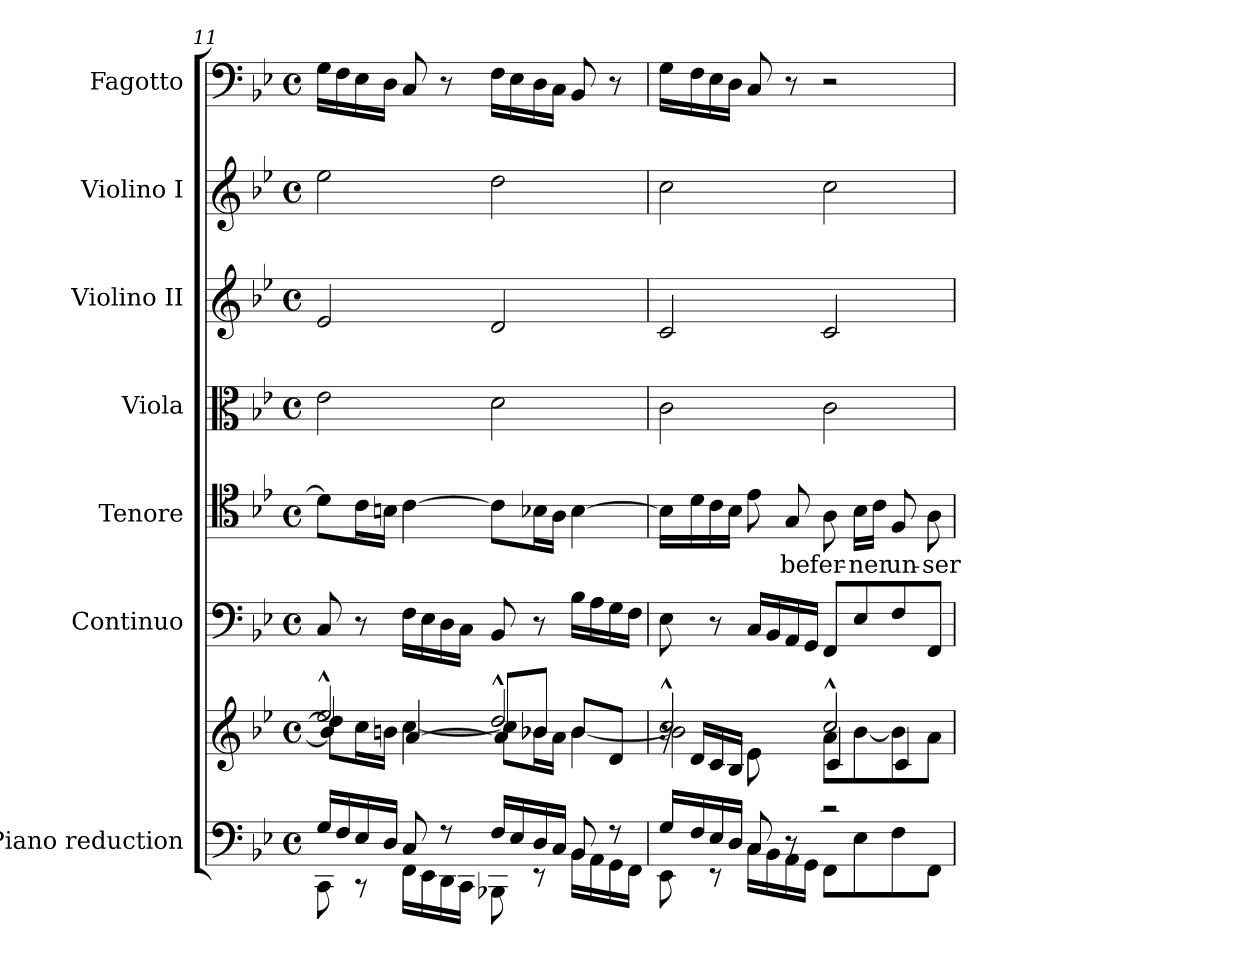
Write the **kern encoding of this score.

**kern	**kern	**kern	**kern	**text	**kern	**kern	**kern	**kern
*part7	*part7	*part6	*part5	*part5	*part4	*part3	*part2	*part1
*staff8	*staff7	*staff6	*staff5	*staff5	*staff4	*staff3	*staff2	*staff1
*I"Piano reduction	*	*I"Continuo	*I"Tenore	*	*I"Viola	*I"Violino II	*I"Violino I	*I"Fagotto
*I'Pno	*	*	*	*	*I'Vla	*I'Vln	*I'Vln	*
*clefF4	*clefG2	*clefF4	*clefC4	*	*clefC3	*clefG2	*clefG2	*clefF4
*k[b-e-]	*k[b-e-]	*k[b-e-]	*k[b-e-]	*	*k[b-e-]	*k[b-e-]	*k[b-e-]	*k[b-e-]
*M4/4	*M4/4	*M4/4	*M4/4	*	*M4/4	*M4/4	*M4/4	*M4/4
*met(c)	*met(c)	*met(c)	*met(c)	*	*met(c)	*met(c)	*met(c)	*met(c)
=11	=11	=11	=11	=11	=11	=11	=11	=11
*^	*^	*	*	*	*	*	*	*
*	*	*	*^	*	*	*	*	*	*	*
16G/LL	8CC\	2ee-^^/	8dd\L]	4b-/]	8C/	8d\L]	.	2e-\	2e-/	2ee-\	16G\LL
16F/	.	.	.	.	.	.	.	.	.	.	16F\
16E-/	8r	.	16cc\L	.	8r	16c\L	.	.	.	.	16E-\
16D/JJ	.	.	16bn\JJ	.	.	16Bn\JJ	.	.	.	.	16D\JJ
8C/	16FF\LL	.	[4cc\	[<4a/	16F\LL	[4c\	.	.	.	.	8C/
.	16EE-\	.	.	.	16E-\	.	.	.	.	.	.
8r	16DD\	.	.	.	16D\	.	.	.	.	.	8r
.	16CC\JJ	.	.	.	16C\JJ	.	.	.	.	.	.
16F/LL	8BBB-X\	2dd^^/	8cc\L]	8a/L]	8BB-/	8c\L]	.	2d\	2d/	2dd\	16F\LL
16E-/	.	.	.	.	.	.	.	.	.	.	16E-\
16D/	8r	.	16b-X\L	8b-/J	8r	16B-X\L	.	.	.	.	16D\
16C/JJ	.	.	16a\JJ	.	.	16A\JJ	.	.	.	.	16C\JJ
8BB-/	16BB-\LL	.	[4b-\	8b-/L	16B-\LL	[4B-\	.	.	.	.	8BB-/
.	16AA\	.	.	.	16A\	.	.	.	.	.	.
8r	16GG\	.	.	8d/J	16G\	.	.	.	.	.	8r
.	16FF\JJ	.	.	.	16F\JJ	.	.	.	.	.	.
=12	=12	=12	=12	=12	=12	=12	=12	=12	=12	=12	=12
*	*^	*	*	*	*	*	*	*	*	*	*
!	!	!	!	!LO:N:head=open	!	!	!	!	!	!	!	!
4.ryy	16G/LL	8EE-\	2cc^^/	4b-\]	16r	8E-\	16B-\LL]	.	2c\	2c/	2cc\	16G\LL
.	16F/	.	.	.	16d/LL	.	16d\	.	.	.	.	16F\
.	16E-/	8r	.	.	16c/	8r	16c\	.	.	.	.	16E-\
.	16D/JJ	.	.	.	16B-/JJ	.	16B-\JJ	.	.	.	.	16D\JJ
.	8C/	16C\LL	.	4e-\	8e-\L	16C/LL	8e-\	.	.	.	.	8C/
.	.	16BB-\	.	.	.	16BB-/	.	.	.	.	.	.
!	!	!	!	!	!	!	!	!LO:LY:b	!	!	!	!
8G/J	8r	16AA\	.	.	8ryy	16AA/	8G/	-be	.	.	.	8r
.	.	16GG\JJ	.	.	.	16GG/JJ	.	.	.	.	.	.
!	!	!	!	!	!	!	!	!LO:LY:b	!	!	!	!
2ryy	2r	8FF\L	2cc^^/	8a\L	4c/	8FF/L	8A\	fer-	2c\	2c/	2cc\	2r
!	!	!	!	!	!	!	!	!LO:LY:b	!	!	!	!
.	.	8E-\	.	[>8b-\	.	8E-/	16B-\LL	-ner	.	.	.	.
.	.	.	.	.	.	.	16c\JJ	.	.	.	.	.
!	!	!	!	!	!	!	!	!LO:LY:b	!	!	!	!
.	.	8F\	.	8b-\]	4c/	8F/	8F/	un-	.	.	.	.
!	!	!	!	!	!	!	!	!LO:LY:b	!	!	!	!
.	.	8FF\J	.	8a\J	.	8FF/J	8A\	-ser	.	.	.	.
*v	*v	*v	*	*	*	*	*	*	*	*	*	*
*	*v	*v	*v	*	*	*	*	*	*	*
=	=	=	=	=	=	=	=	=
*-	*-	*-	*-	*-	*-	*-	*-	*-
